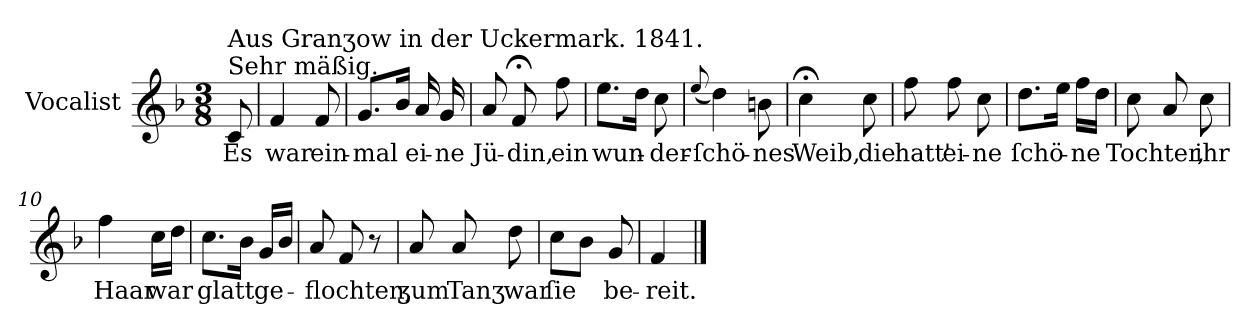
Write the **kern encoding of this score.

**kern	**text
*part1	*part1
*staff1	*staff1
*I"Vocalist	*
*k[b-]	*
*F:	*
*M3/8	*
=	=
!LO:TX:a:t=Sehr mäßig.	!
!LO:TX:a:t=Aus Granʒow in der Uckermark. 1841.	!
8c	Es
=1	=1
4f	war
8f	ein-
=2	=2
8.gL	-mal
16b-Jk	.
16a	ei-
16g	-ne
=3	=3
8a	Jü-
8f;<	-din,
8ff	ein
=4	=4
8.eeL	wun-
16ddJk	.
8cc	-der-
=5	=5
(8qqee	.
4dd)	-ſchö-
8bn	-nes
=6	=6
4cc;<	Weib,
8cc	die
=7	=7
8ff	hatt'
8ff	ei-
8cc	-ne
=8	=8
8.ddL	ſchö-
16eeJk	.
16ffLL	-ne
16ddJJ	.
=9	=9
8cc	Tochter,
8a	.
8cc	ihr
=10	=10
4ff	Haar
16ccLL	war
16ddJJ	.
=11	=11
8.ccL	glatt
16b-Jk	.
16gLL	ge-
16b-JJ	.
=12	=12
8a	-flochten,
8f	.
8r	.
=13	=13
8a	ʒum
8a	Tanʒ
8dd	war
=14	=14
8ccL	ſie
8b-J	.
8g	be-
=15	=15
4f	-reit.
==	==
*-	*-
